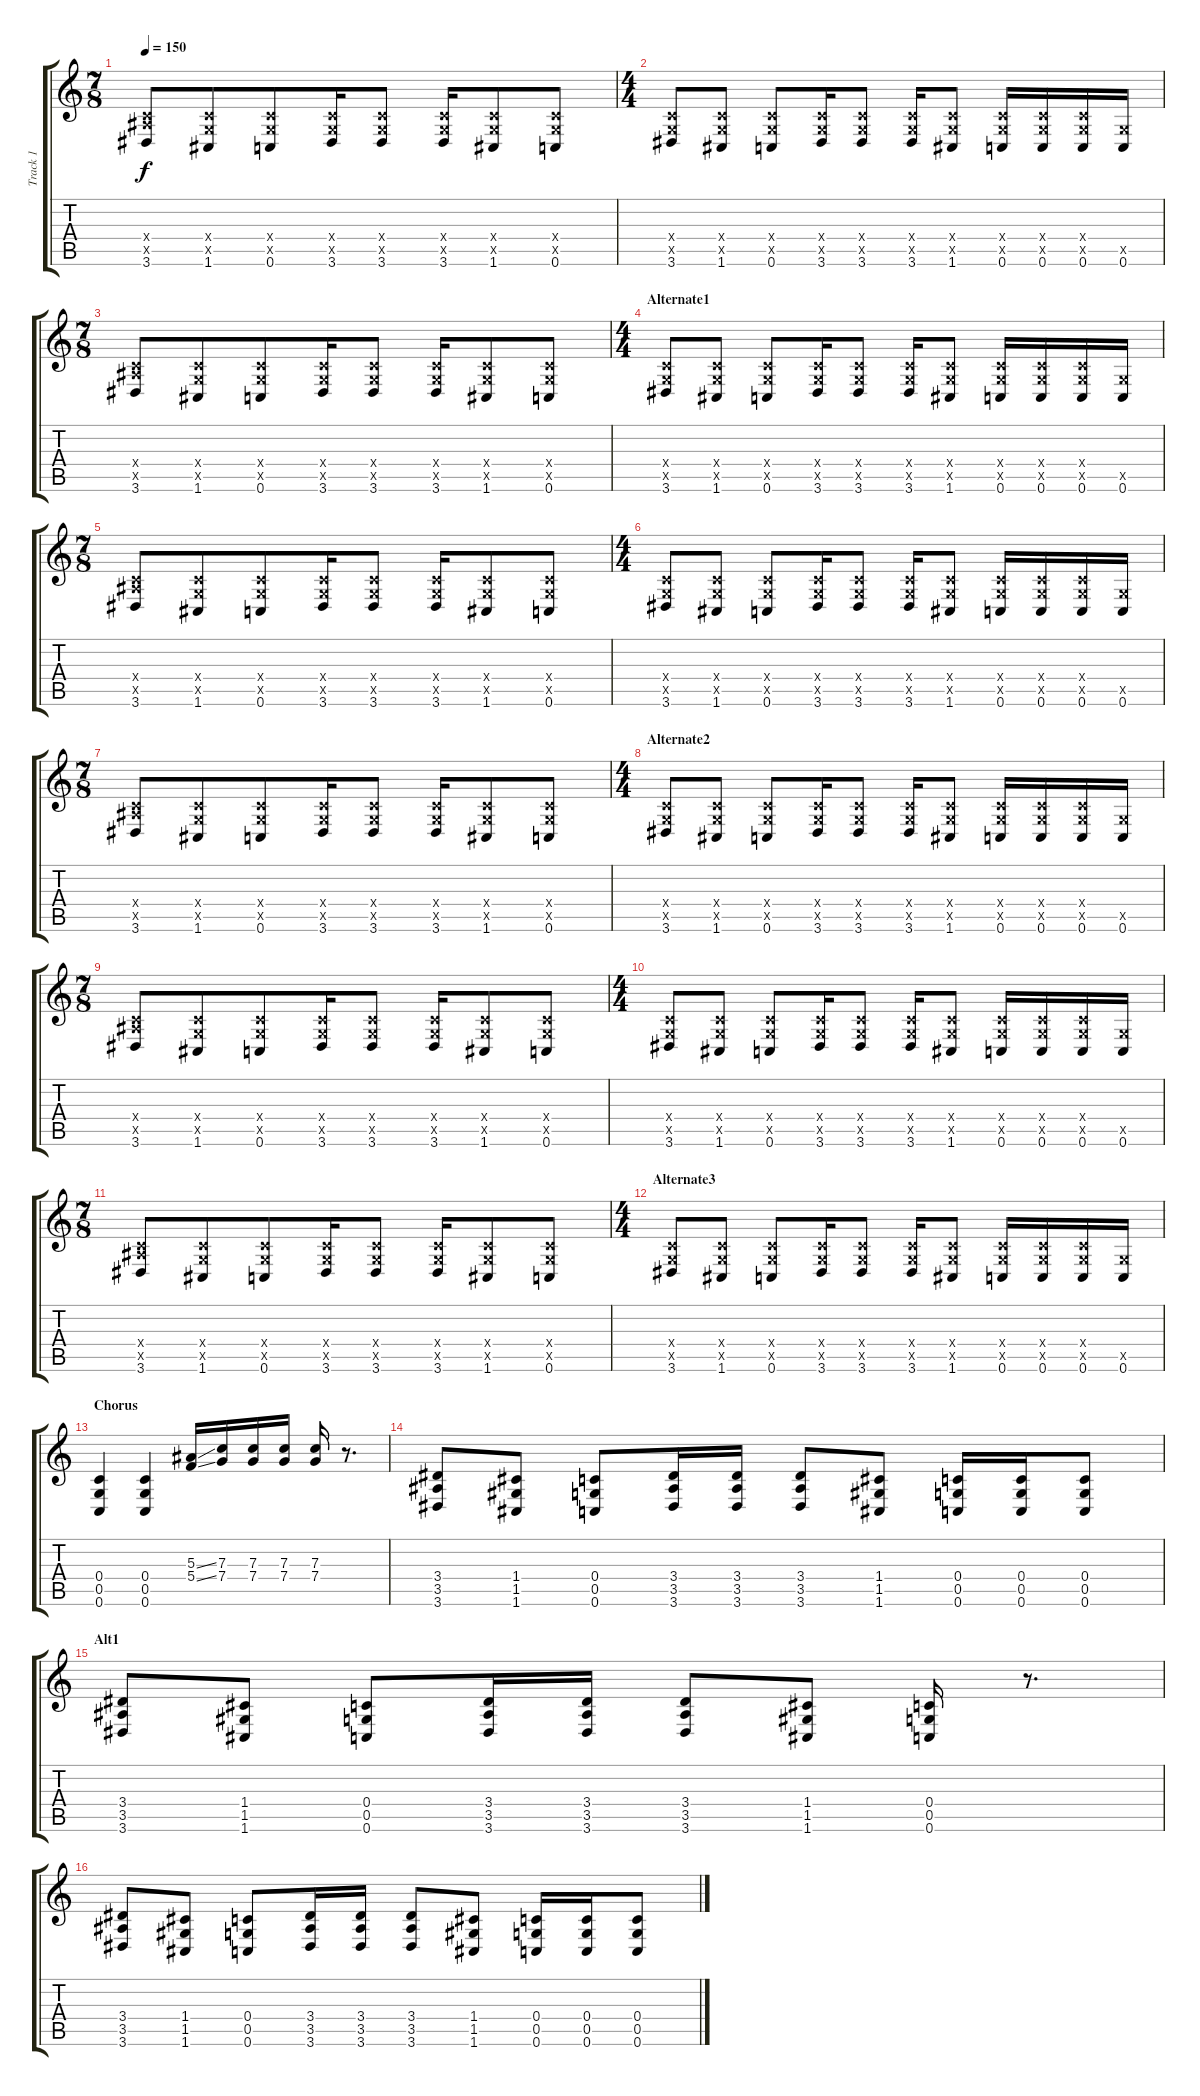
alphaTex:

\track ("Track 1" "Track 1") {instrument overdrivenguitar}
\staff {score tabs}
\tuning (D4 A3 F3 C3 G2 C2) {hide}
\ts (7 8)
\tempo 150
\clef g2
\ks c
(0.4{x} 3.5{x} 3.6).8{dy f} (0.4{x} 0.5{x} 1.6).8 (0.4{x} 0.5{x} 0.6).8 (0.4{x} 0.5{x} 3.6).16 (0.4{x} 0.5{x} 3.6).8 (0.4{x} 0.5{x} 3.6).16 (0.4{x} 0.5{x} 1.6).8 (0.4{x} 0.5{x} 0.6).8 |
\ts (4 4)
(0.4{x} 0.5{x} 3.6).8 (0.4{x} 0.5{x} 1.6).8 (0.4{x} 0.5{x} 0.6).8 (0.4{x} 0.5{x} 3.6).16 (0.4{x} 0.5{x} 3.6).8 (0.4{x} 0.5{x} 3.6).16 (0.4{x} 0.5{x} 1.6).8 (0.4{x} 0.5{x} 0.6).16 (0.4{x} 0.5{x} 0.6).16 (0.4{x} 0.5{x} 0.6).16 (0.5{x} 0.6).16 |
\ts (7 8)
(0.4{x} 3.5{x} 3.6).8 (0.4{x} 0.5{x} 1.6).8 (0.4{x} 0.5{x} 0.6).8 (0.4{x} 0.5{x} 3.6).16 (0.4{x} 0.5{x} 3.6).8 (0.4{x} 0.5{x} 3.6).16 (0.4{x} 0.5{x} 1.6).8 (0.4{x} 0.5{x} 0.6).8 |
\ts (4 4)
\section ("" "Alternate1")
(0.4{x} 0.5{x} 3.6).8 (0.4{x} 0.5{x} 1.6).8 (0.4{x} 0.5{x} 0.6).8 (0.4{x} 0.5{x} 3.6).16 (0.4{x} 0.5{x} 3.6).8 (0.4{x} 0.5{x} 3.6).16 (0.4{x} 0.5{x} 1.6).8 (0.4{x} 0.5{x} 0.6).16 (0.4{x} 0.5{x} 0.6).16 (0.4{x} 0.5{x} 0.6).16 (0.5{x} 0.6).16 |
\ts (7 8)
(0.4{x} 3.5{x} 3.6).8 (0.4{x} 0.5{x} 1.6).8 (0.4{x} 0.5{x} 0.6).8 (0.4{x} 0.5{x} 3.6).16 (0.4{x} 0.5{x} 3.6).8 (0.4{x} 0.5{x} 3.6).16 (0.4{x} 0.5{x} 1.6).8 (0.4{x} 0.5{x} 0.6).8 |
\ts (4 4)
(0.4{x} 0.5{x} 3.6).8 (0.4{x} 0.5{x} 1.6).8 (0.4{x} 0.5{x} 0.6).8 (0.4{x} 0.5{x} 3.6).16 (0.4{x} 0.5{x} 3.6).8 (0.4{x} 0.5{x} 3.6).16 (0.4{x} 0.5{x} 1.6).8 (0.4{x} 0.5{x} 0.6).16 (0.4{x} 0.5{x} 0.6).16 (0.4{x} 0.5{x} 0.6).16 (0.5{x} 0.6).16 |
\ts (7 8)
(0.4{x} 3.5{x} 3.6).8 (0.4{x} 0.5{x} 1.6).8 (0.4{x} 0.5{x} 0.6).8 (0.4{x} 0.5{x} 3.6).16 (0.4{x} 0.5{x} 3.6).8 (0.4{x} 0.5{x} 3.6).16 (0.4{x} 0.5{x} 1.6).8 (0.4{x} 0.5{x} 0.6).8 |
\ts (4 4)
\section ("" "Alternate2")
(0.4{x} 0.5{x} 3.6).8 (0.4{x} 0.5{x} 1.6).8 (0.4{x} 0.5{x} 0.6).8 (0.4{x} 0.5{x} 3.6).16 (0.4{x} 0.5{x} 3.6).8 (0.4{x} 0.5{x} 3.6).16 (0.4{x} 0.5{x} 1.6).8 (0.4{x} 0.5{x} 0.6).16 (0.4{x} 0.5{x} 0.6).16 (0.4{x} 0.5{x} 0.6).16 (0.5{x} 0.6).16 |
\ts (7 8)
(0.4{x} 3.5{x} 3.6).8 (0.4{x} 0.5{x} 1.6).8 (0.4{x} 0.5{x} 0.6).8 (0.4{x} 0.5{x} 3.6).16 (0.4{x} 0.5{x} 3.6).8 (0.4{x} 0.5{x} 3.6).16 (0.4{x} 0.5{x} 1.6).8 (0.4{x} 0.5{x} 0.6).8 |
\ts (4 4)
(0.4{x} 0.5{x} 3.6).8 (0.4{x} 0.5{x} 1.6).8 (0.4{x} 0.5{x} 0.6).8 (0.4{x} 0.5{x} 3.6).16 (0.4{x} 0.5{x} 3.6).8 (0.4{x} 0.5{x} 3.6).16 (0.4{x} 0.5{x} 1.6).8 (0.4{x} 0.5{x} 0.6).16 (0.4{x} 0.5{x} 0.6).16 (0.4{x} 0.5{x} 0.6).16 (0.5{x} 0.6).16 |
\ts (7 8)
(0.4{x} 3.5{x} 3.6).8 (0.4{x} 0.5{x} 1.6).8 (0.4{x} 0.5{x} 0.6).8 (0.4{x} 0.5{x} 3.6).16 (0.4{x} 0.5{x} 3.6).8 (0.4{x} 0.5{x} 3.6).16 (0.4{x} 0.5{x} 1.6).8 (0.4{x} 0.5{x} 0.6).8 |
\ts (4 4)
\section ("" "Alternate3")
(0.4{x} 0.5{x} 3.6).8 (0.4{x} 0.5{x} 1.6).8 (0.4{x} 0.5{x} 0.6).8 (0.4{x} 0.5{x} 3.6).16 (0.4{x} 0.5{x} 3.6).8 (0.4{x} 0.5{x} 3.6).16 (0.4{x} 0.5{x} 1.6).8 (0.4{x} 0.5{x} 0.6).16 (0.4{x} 0.5{x} 0.6).16 (0.4{x} 0.5{x} 0.6).16 (0.5{x} 0.6).16 |
\section ("" "Chorus")
(0.4 0.5 0.6).4 (0.4 0.5 0.6).4 (5.3{ss} 5.4{ss}).16 (7.3 7.4).16 (7.3 7.4).16 (7.3 7.4).16 (7.3 7.4).16 r.8{d} |
(3.4 3.5 3.6).8 (1.4 1.5 1.6).8 (0.4 0.5 0.6).8 (3.4 3.5 3.6).16 (3.4 3.5 3.6).16 (3.4 3.5 3.6).8 (1.4 1.5 1.6).8 (0.4 0.5 0.6).16 (0.4 0.5 0.6).16 (0.4 0.5 0.6).8 |
\section ("" "Alt1")
(3.4 3.5 3.6).8 (1.4 1.5 1.6).8 (0.4 0.5 0.6).8 (3.4 3.5 3.6).16 (3.4 3.5 3.6).16 (3.4 3.5 3.6).8 (1.4 1.5 1.6).8 (0.4 0.5 0.6).16 r.8{d} |
(3.4 3.5 3.6).8 (1.4 1.5 1.6).8 (0.4 0.5 0.6).8 (3.4 3.5 3.6).16 (3.4 3.5 3.6).16 (3.4 3.5 3.6).8 (1.4 1.5 1.6).8 (0.4 0.5 0.6).16 (0.4 0.5 0.6).16 (0.4 0.5 0.6).8
